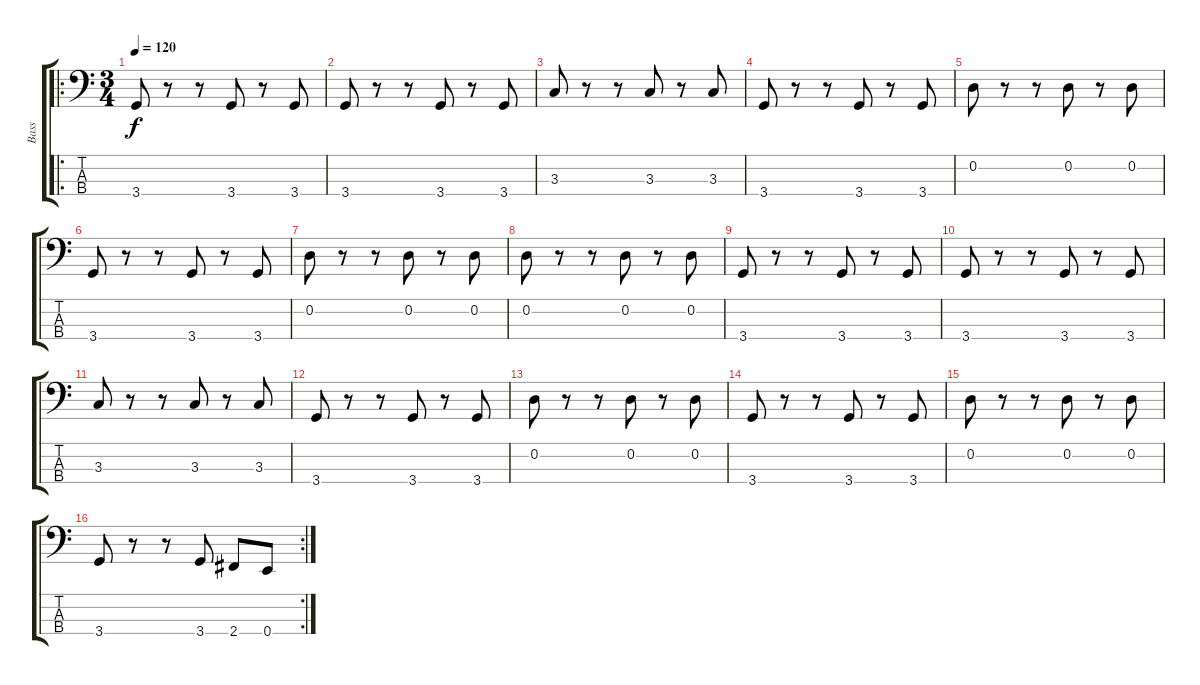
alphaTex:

\track ("Bass" "Bass") {instrument electricbassfinger}
\staff {score tabs}
\tuning (G2 D2 A1 E1) {hide}
\ro
\ts (3 4)
\tempo 120
\clef f4
\ks c
3.4.8{dy f instrument electricbassfinger} r.8 r.8 3.4.8 r.8 3.4.8 |
3.4.8 r.8 r.8 3.4.8 r.8 3.4.8 |
3.3.8 r.8 r.8 3.3.8 r.8 3.3.8 |
3.4.8 r.8 r.8 3.4.8 r.8 3.4.8 |
0.2.8 r.8 r.8 0.2.8 r.8 0.2.8 |
3.4.8 r.8 r.8 3.4.8 r.8 3.4.8 |
0.2.8 r.8 r.8 0.2.8 r.8 0.2.8 |
0.2.8 r.8 r.8 0.2.8 r.8 0.2.8 |
3.4.8 r.8 r.8 3.4.8 r.8 3.4.8 |
3.4.8 r.8 r.8 3.4.8 r.8 3.4.8 |
3.3.8 r.8 r.8 3.3.8 r.8 3.3.8 |
3.4.8 r.8 r.8 3.4.8 r.8 3.4.8 |
0.2.8 r.8 r.8 0.2.8 r.8 0.2.8 |
3.4.8 r.8 r.8 3.4.8 r.8 3.4.8 |
0.2.8 r.8 r.8 0.2.8 r.8 0.2.8 |
\rc 2
3.4.8 r.8 r.8 3.4.8 2.4.8 0.4.8
